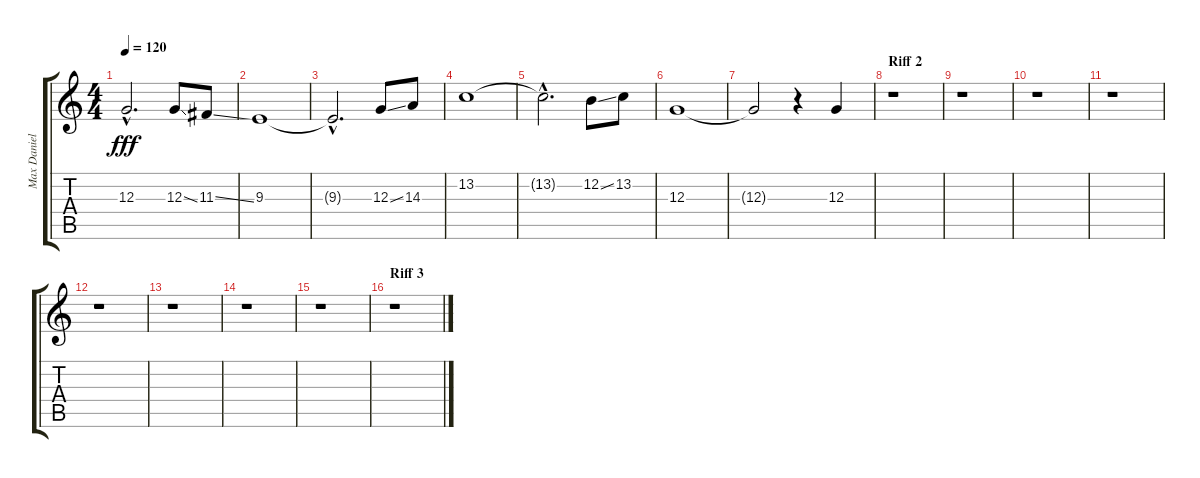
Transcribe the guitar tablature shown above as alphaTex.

\track ("Max Daniels" "Max Daniel") {instrument violin}
\staff {score tabs}
\tuning (E4 B3 G3 D3 A2 E2) {hide}
\ts (4 4)
\tempo 120
\clef g2
\ks c
12.3{hac t}.2{d dy fff} 12.3{ss}.8 11.3{ss}.8 |
9.3.1 |
9.3{hac t}.2{d} 12.3{ss}.8 14.3.8 |
13.2.1 |
13.2{hac t}.2{d} 12.2{ss}.8 13.2.8 |
12.3.1 |
12.3{t}.2 r.4 12.3.4 |
\section ("" "Riff 2")
r.1 |
r.1 |
r.1 |
r.1 |
r.1 |
r.1 |
r.1 |
r.1 |
\section ("" "Riff 3")
r.1
